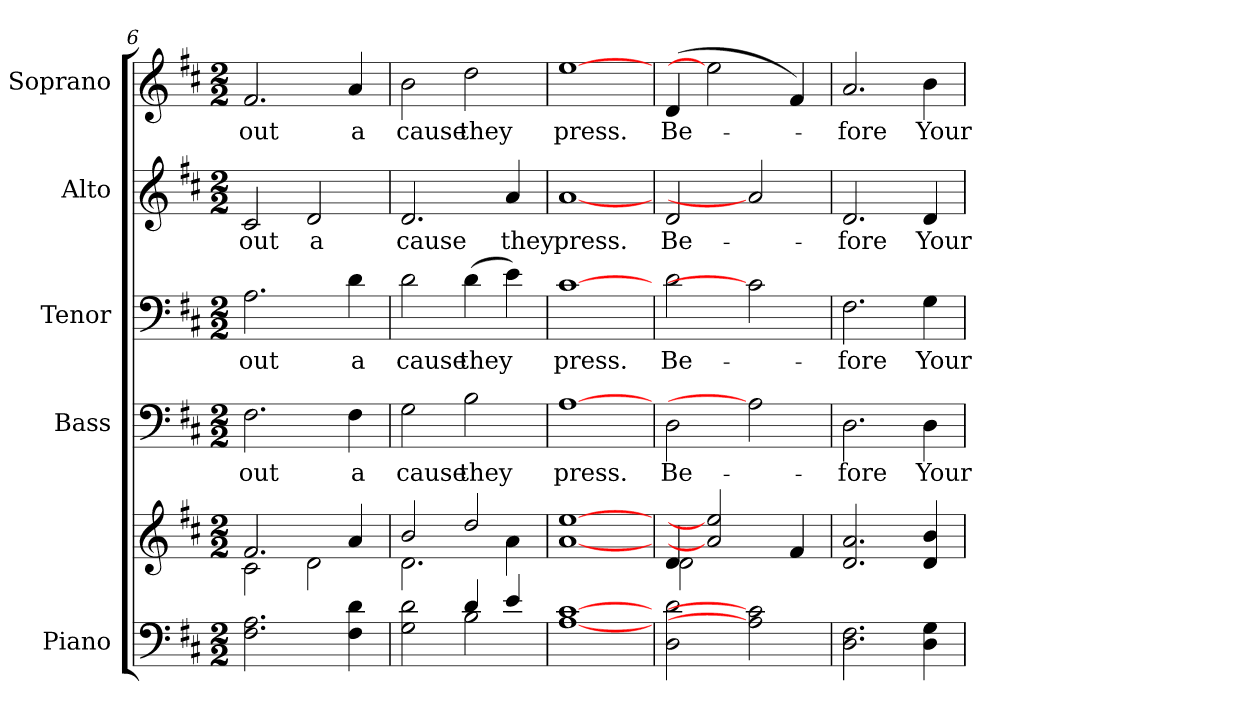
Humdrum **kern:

**kern	**kern	**kern	**text	**kern	**text	**kern	**text	**kern	**text
*part5	*part5	*part4	*part4	*part3	*part3	*part2	*part2	*part1	*part1
*staff6	*staff5	*staff4	*staff4	*staff3	*staff3	*staff2	*staff2	*staff1	*staff1
*I"Piano	*	*I"Bass	*	*I"Tenor	*	*I"Alto	*	*I"Soprano	*
*I'Pno.	*	*I'B.	*	*I'T.	*	*I'A.	*	*I'S.	*
*clefF4	*clefG2	*clefF4	*	*clefF4	*	*clefG2	*	*clefG2	*
*k[f#c#]	*k[f#c#]	*k[f#c#]	*	*k[f#c#]	*	*k[f#c#]	*	*k[f#c#]	*
*D:	*D:	*D:	*	*D:	*	*D:	*	*D:	*
*M2/2	*M2/2	*M2/2	*	*M2/2	*	*M2/2	*	*M2/2	*
=6	=6	=6	=6	=6	=6	=6	=6	=6	=6
*	*^	*	*	*	*	*	*	*	*
!	!	!	!	!LO:LY:b:color=#000000	!	!	!	!	!	!
!	!	!	!	!	!	!LO:LY:b:color=#000000	!	!	!	!
!	!	!	!	!	!	!	!	!LO:LY:b:color=#000000	!	!
!	!	!	!	!	!	!	!	!	!	!LO:LY:b:color=#000000
2.F#i\ 2.Ai	2.f#i/	2c#i\	2.F#i\	-out	2.Ai\	-out	2c#i/	-out	2.f#i/	-out
!	!	!	!	!	!	!	!	!LO:LY:b:color=#000000	!	!
.	.	2di\	.	.	.	.	2di/	a	.	.
!	!	!	!	!LO:LY:b:color=#000000	!	!	!	!	!	!
!	!	!	!	!	!	!LO:LY:b:color=#000000	!	!	!	!
!	!	!	!	!	!	!	!	!	!	!LO:LY:b:color=#000000
4F#i\ 4di	4ai/	.	4F#i\	a	4di\	a	.	.	4ai/	a
!!LO:PB:g=z
=7	=7	=7	=7	=7	=7	=7	=7	=7	=7	=7
*^	*	*	*	*	*	*	*	*	*	*
!	!	!	!	!	!LO:LY:b:color=#000000	!	!	!	!	!	!
!	!	!	!	!	!	!	!LO:LY:b:color=#000000	!	!	!	!
!	!	!	!	!	!	!	!	!	!LO:LY:b:color=#000000	!	!
!	!	!	!	!	!	!	!	!	!	!	!LO:LY:b:color=#000000
2Gi\ 2di	2ryy	2bi/	2.di\	2Gi\	cause	2di\	cause	2.di/	cause	2bi\	cause
!	!	!	!	!	!LO:LY:b:color=#000000	!	!	!	!	!	!
!	!	!	!	!	!	!	!LO:LY:b:color=#000000	!	!	!	!
!	!	!	!	!	!	!	!	!	!	!	!LO:LY:b:color=#000000
4di/	2Bi\	2ddi/	.	2Bi\	they	(4di\	they	.	.	2ddi\	they
!	!	!	!	!	!	!	!	!	!LO:LY:b:color=#000000	!	!
4ei/	.	.	4ai\	.	.	4ei\)	.	4ai/	they	.	.
*v	*v	*	*	*	*	*	*	*	*	*	*
*	*v	*v	*	*	*	*	*	*	*	*
=8	=8	=8	=8	=8	=8	=8	=8	=8	=8
*	*^	*	*	*	*	*	*	*	*
!	!	!	!	!LO:LY:b:color=#000000	!	!	!	!	!	!
*	*v	*v	*	*	*	*	*	*	*	*
*	*^	*	*	*	*	*	*	*	*
!	!	!	!	!	!	!LO:LY:b:color=#000000	!	!	!	!
*	*v	*v	*	*	*	*	*	*	*	*
*	*^	*	*	*	*	*	*	*	*
!	!	!	!	!	!	!	!	!LO:LY:b:color=#000000	!	!
*	*v	*v	*	*	*	*	*	*	*	*
*	*^	*	*	*	*	*	*	*	*
!	!	!	!	!	!	!	!	!	!	!LO:LY:b:color=#000000
*	*v	*v	*	*	*	*	*	*	*	*
[1Ai [1c#i	[1ai [1eei	[1Ai	press.	[1c#i	press.	[1ai	press.	[1eei	press.
=9	=9	=9	=9	=9	=9	=9	=9	=9	=9
*	*^	*	*	*	*	*	*	*	*
!	!	!	!	!LO:LY:b:color=#000000	!	!	!	!	!	!
!	!	!	!	!	!	!LO:LY:b:color=#000000	!	!	!	!
!	!	!	!	!	!	!	!	!LO:LY:b:color=#000000	!	!
!	!	!	!	!	!	!	!	!	!	!LO:LY:b:color=#000000
2Di\ 2di	4di/	2di\	2Di\	Be-	2di\	Be-	2di/	Be-	(4di/	Be-
.	2ai] 2eei]	.	.	.	.	.	.	.	2eei]	.
2Ai] 2c#i]	.	2ryy	2Ai]	.	2c#i]	.	2ai]	.	.	.
.	4f#i/	.	.	.	.	.	.	.	4f#i/)	.
*	*v	*v	*	*	*	*	*	*	*	*
=10	=10	=10	=10	=10	=10	=10	=10	=10	=10
!	!	!	!LO:LY:b:color=#000000	!	!	!	!	!	!
!	!	!	!	!	!LO:LY:b:color=#000000	!	!	!	!
!	!	!	!	!	!	!	!LO:LY:b:color=#000000	!	!
!	!	!	!	!	!	!	!	!	!LO:LY:b:color=#000000
2.Di\ 2.F#i	2.di/ 2.ai	2.Di\	-fore	2.F#i\	-fore	2.di/	-fore	2.ai/	-fore
!	!	!	!LO:LY:b:color=#000000	!	!	!	!	!	!
!	!	!	!	!	!LO:LY:b:color=#000000	!	!	!	!
!	!	!	!	!	!	!	!LO:LY:b:color=#000000	!	!
!	!	!	!	!	!	!	!	!	!LO:LY:b:color=#000000
4Di\ 4Gi	4di/ 4bi	4Di\	Your	4Gi\	Your	4di/	Your	4bi\	Your
=	=	=	=	=	=	=	=	=	=
*-	*-	*-	*-	*-	*-	*-	*-	*-	*-
